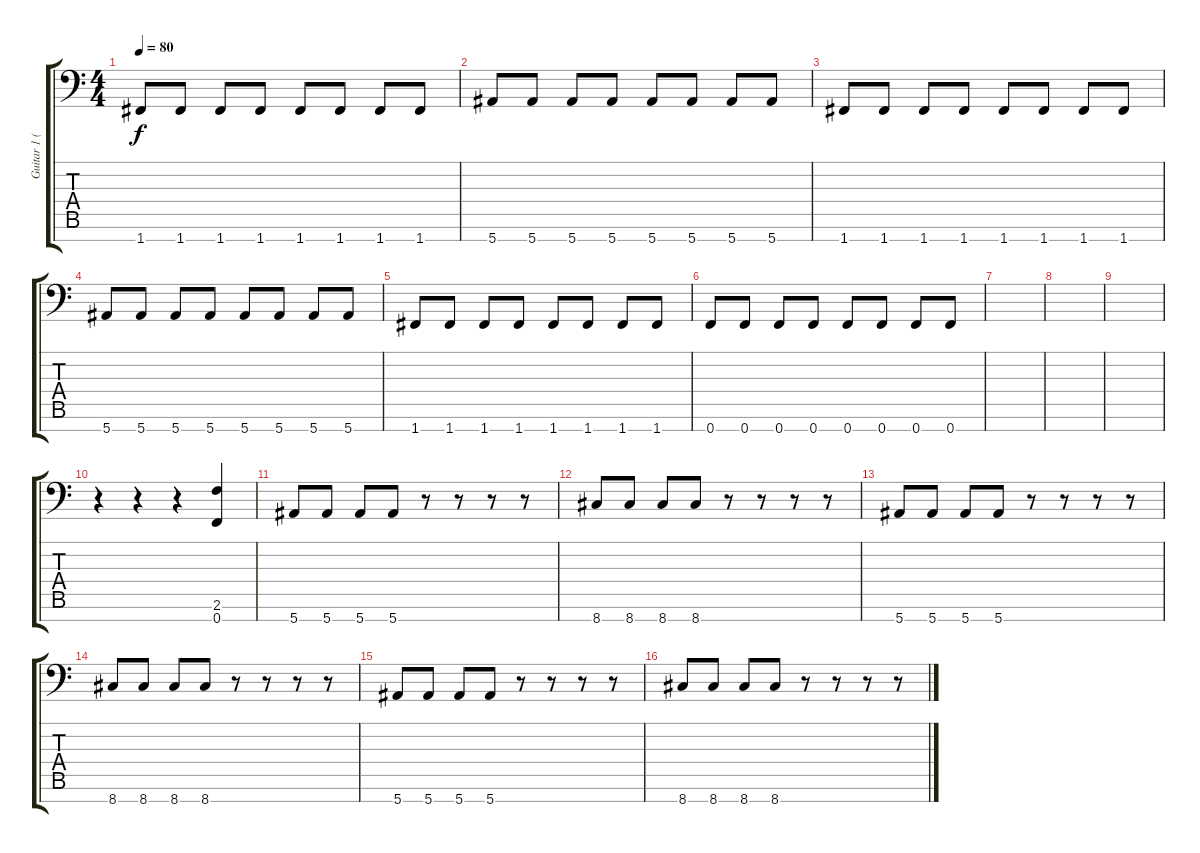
\track ("Guitar 1 (8th string)" "Guitar 1 (") {instrument distortionguitar}
\staff {score tabs}
\tuning (D4 Bb3 Gb3 Db3 Ab2 Eb2 F1) {hide}
\ts (4 4)
\tempo 80
\clef f4
\ks c
1.7.8{dy f} 1.7.8 1.7.8 1.7.8 1.7.8 1.7.8 1.7.8 1.7.8 |
5.7.8 5.7.8 5.7.8 5.7.8 5.7.8 5.7.8 5.7.8 5.7.8 |
1.7.8 1.7.8 1.7.8 1.7.8 1.7.8 1.7.8 1.7.8 1.7.8 |
5.7.8 5.7.8 5.7.8 5.7.8 5.7.8 5.7.8 5.7.8 5.7.8 |
1.7.8 1.7.8 1.7.8 1.7.8 1.7.8 1.7.8 1.7.8 1.7.8 |
0.7.8 0.7.8 0.7.8 0.7.8 0.7.8 0.7.8 0.7.8 0.7.8 |
|
|
|
r.4 r.4 r.4 (2.6 0.7).4 |
5.7.8 5.7.8 5.7.8 5.7.8 r.8 r.8 r.8 r.8 |
8.7.8 8.7.8 8.7.8 8.7.8 r.8 r.8 r.8 r.8 |
5.7.8 5.7.8 5.7.8 5.7.8 r.8 r.8 r.8 r.8 |
8.7.8 8.7.8 8.7.8 8.7.8 r.8 r.8 r.8 r.8 |
5.7.8 5.7.8 5.7.8 5.7.8 r.8 r.8 r.8 r.8 |
8.7.8 8.7.8 8.7.8 8.7.8 r.8 r.8 r.8 r.8
